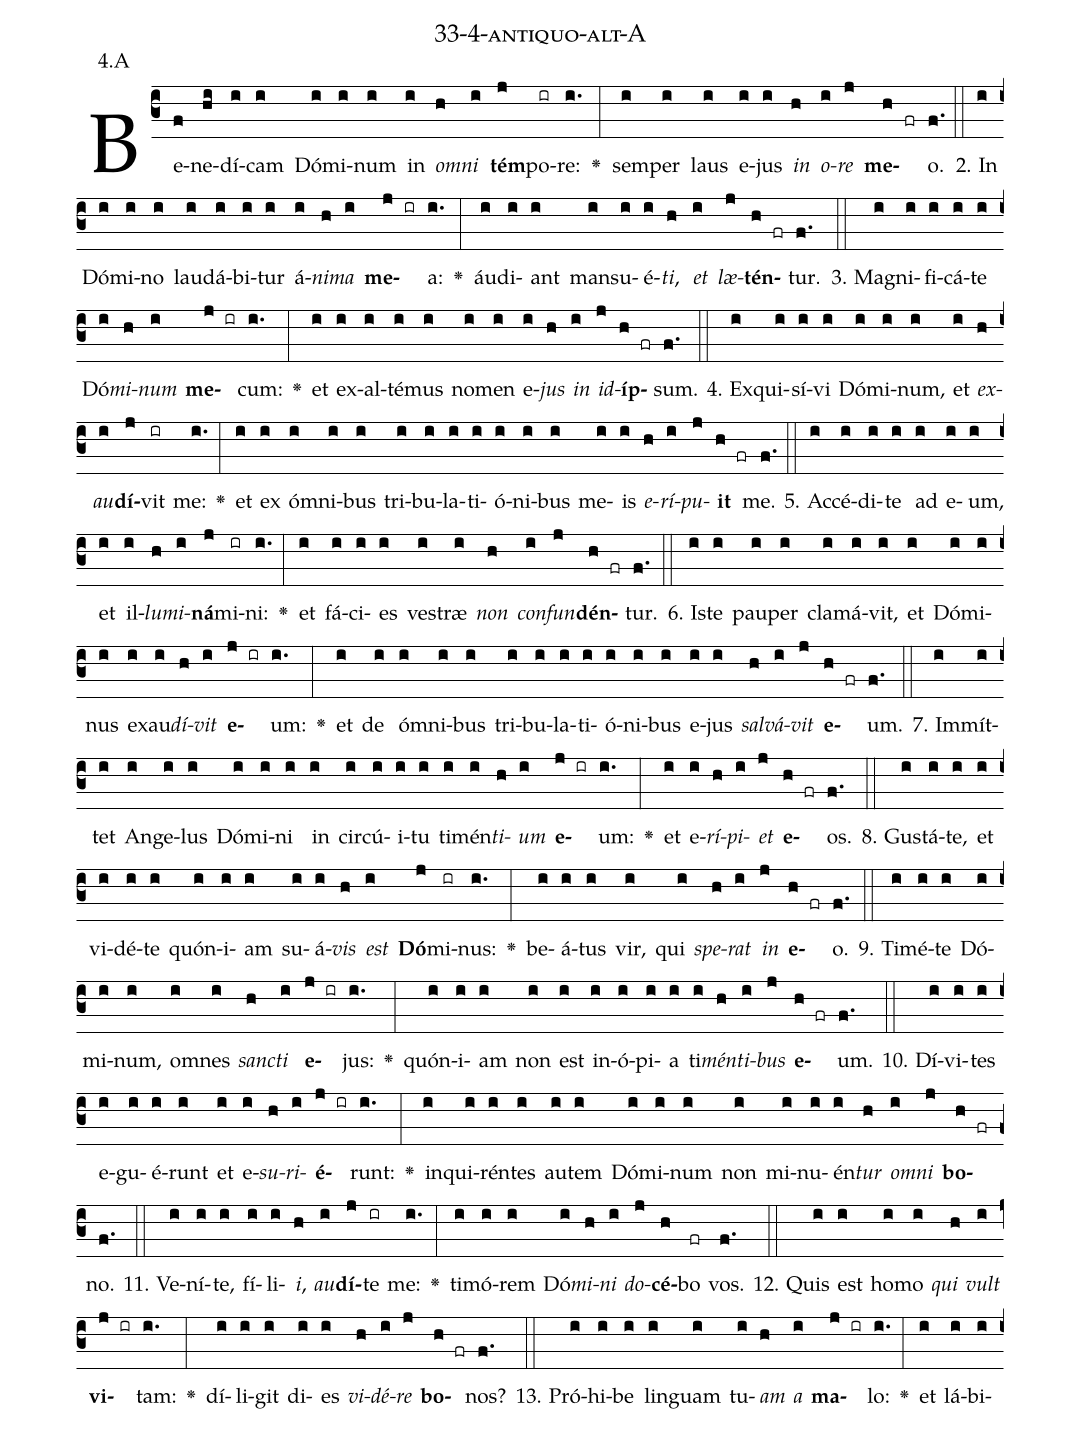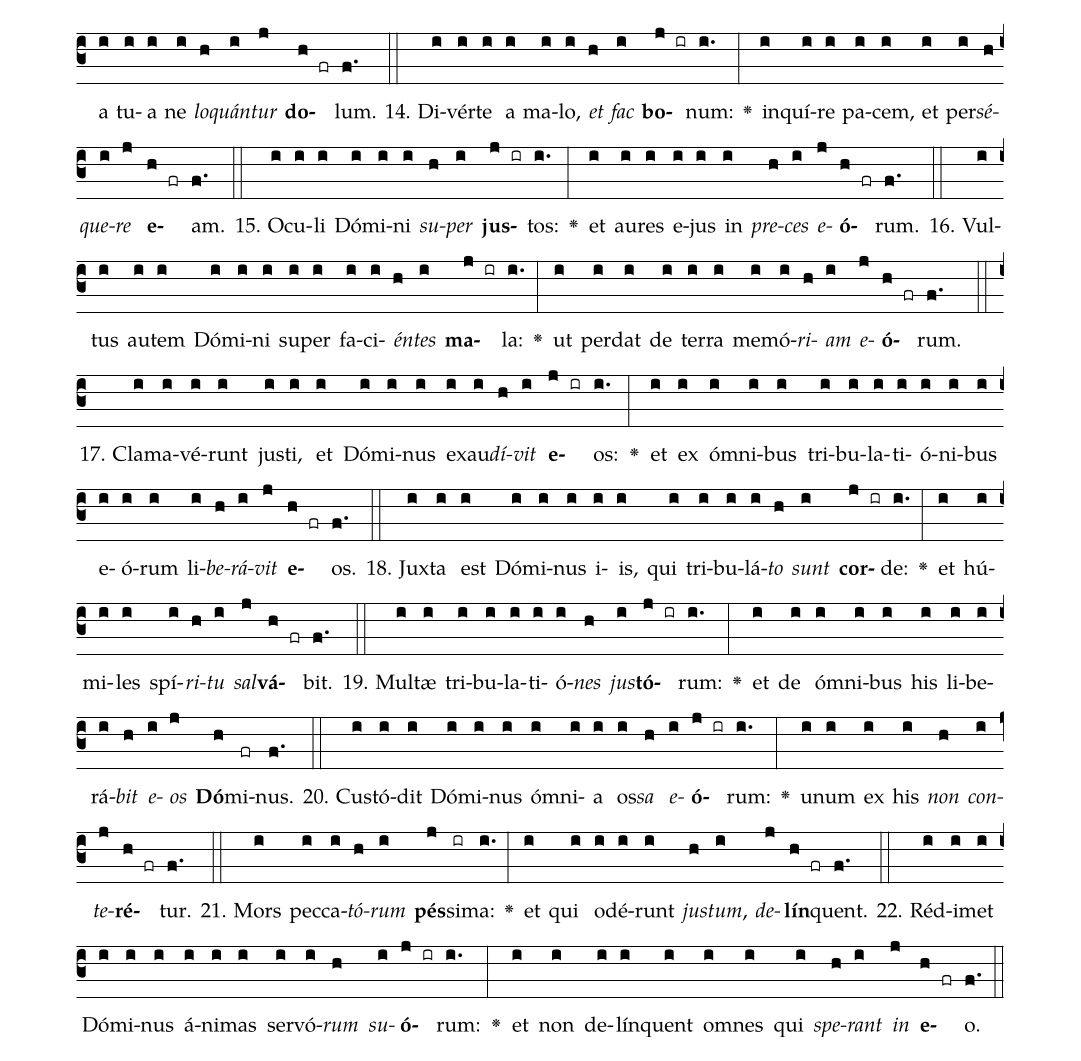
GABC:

name: 33-4-antiquo-alt-A;
annotation: 4.A;
%%
(c3)Be(f)ne(hi)dí(i)cam(i) Dó(i)mi(i)num(i) in(i) <i>om</i>(h)<i>ni</i>(i) <b>tém</b>(j)po(ir)re:(i.) <v>\greheightstar</v>(:) sem(i)per(i) laus(i) e(i)jus(i) <i>in</i>(h) <i>o</i>(i)<i>re</i>(j) <b>me</b>(h fr)o.(f.) (::)
2. In(i) Dó(i)mi(i)no(i) lau(i)dá(i)bi(i)tur(i) á(i)<i>ni</i>(h)<i>ma</i>(i) <b>me</b>(j ir)a:(i.) <v>\greheightstar</v>(:) áu(i)di(i)ant(i) man(i)su(i)é(i)<i>ti</i>,(h) <i>et</i>(i) <i>læ</i>(j)<b>tén</b>(h fr)tur.(f.) (::)
3. Ma(i)gni(i)fi(i)cá(i)te(i) Dó(i)<i>mi</i>(h)<i>num</i>(i) <b>me</b>(j ir)cum:(i.) <v>\greheightstar</v>(:) et(i) ex(i)al(i)té(i)mus(i) no(i)men(i) e(i)<i>jus</i>(h) <i>in</i>(i) <i>id</i>(j)<b>íp</b>(h fr)sum.(f.) (::)
4. Ex(i)qui(i)sí(i)vi(i) Dó(i)mi(i)num,(i) et(i) <i>ex</i>(h)<i>au</i>(i)<b>dí</b>(j)vit(ir) me:(i.) <v>\greheightstar</v>(:) et(i) ex(i) óm(i)ni(i)bus(i) tri(i)bu(i)la(i)ti(i)ó(i)ni(i)bus(i) me(i)is(i) <i>e</i>(h)<i>rí</i>(i)<i>pu</i>(j)<b>it</b>(h fr) me.(f.) (::)
5. Ac(i)cé(i)di(i)te(i) ad(i) e(i)um,(i) et(i) il(i)<i>lu</i>(h)<i>mi</i>(i)<b>ná</b>(j)mi(ir)ni:(i.) <v>\greheightstar</v>(:) et(i) fá(i)ci(i)es(i) ves(i)træ(i) <i>non</i>(h) <i>con</i>(i)<i>fun</i>(j)<b>dén</b>(h fr)tur.(f.) (::)
6. Is(i)te(i) pau(i)per(i) cla(i)má(i)vit,(i) et(i) Dó(i)mi(i)nus(i) ex(i)au(i)<i>dí</i>(h)<i>vit</i>(i) <b>e</b>(j ir)um:(i.) <v>\greheightstar</v>(:) et(i) de(i) óm(i)ni(i)bus(i) tri(i)bu(i)la(i)ti(i)ó(i)ni(i)bus(i) e(i)jus(i) <i>sal</i>(h)<i>vá</i>(i)<i>vit</i>(j) <b>e</b>(h fr)um.(f.) (::)
7. Im(i)mít(i)tet(i) An(i)ge(i)lus(i) Dó(i)mi(i)ni(i) in(i) cir(i)cú(i)i(i)tu(i) ti(i)mén(i)<i>ti</i>(h)<i>um</i>(i) <b>e</b>(j ir)um:(i.) <v>\greheightstar</v>(:) et(i) e(i)<i>rí</i>(h)<i>pi</i>(i)<i>et</i>(j) <b>e</b>(h fr)os.(f.) (::)
8. Gus(i)tá(i)te,(i) et(i) vi(i)dé(i)te(i) quón(i)i(i)am(i) su(i)á(i)<i>vis</i>(h) <i>est</i>(i) <b>Dó</b>(j)mi(ir)nus:(i.) <v>\greheightstar</v>(:) be(i)á(i)tus(i) vir,(i) qui(i) <i>spe</i>(h)<i>rat</i>(i) <i>in</i>(j) <b>e</b>(h fr)o.(f.) (::)
9. Ti(i)mé(i)te(i) Dó(i)mi(i)num,(i) om(i)nes(i) <i>sanc</i>(h)<i>ti</i>(i) <b>e</b>(j ir)jus:(i.) <v>\greheightstar</v>(:) quón(i)i(i)am(i) non(i) est(i) in(i)ó(i)pi(i)a(i) ti(i)<i>mén</i>(h)<i>ti</i>(i)<i>bus</i>(j) <b>e</b>(h fr)um.(f.) (::)
10. Dí(i)vi(i)tes(i) e(i)gu(i)é(i)runt(i) et(i) e(i)<i>su</i>(h)<i>ri</i>(i)<b>é</b>(j ir)runt:(i.) <v>\greheightstar</v>(:) in(i)qui(i)rén(i)tes(i) au(i)tem(i) Dó(i)mi(i)num(i) non(i) mi(i)nu(i)én(i)<i>tur</i>(h) <i>om</i>(i)<i>ni</i>(j) <b>bo</b>(h fr)no.(f.) (::)
11. Ve(i)ní(i)te,(i) fí(i)li(i)<i>i</i>,(h) <i>au</i>(i)<b>dí</b>(j)te(ir) me:(i.) <v>\greheightstar</v>(:) ti(i)mó(i)rem(i) Dó(i)<i>mi</i>(h)<i>ni</i>(i) <i>do</i>(j)<b>cé</b>(h)bo(fr) vos.(f.) (::)
12. Quis(i) est(i) ho(i)mo(i) <i>qui</i>(h) <i>vult</i>(i) <b>vi</b>(j ir)tam:(i.) <v>\greheightstar</v>(:) dí(i)li(i)git(i) di(i)es(i) <i>vi</i>(h)<i>dé</i>(i)<i>re</i>(j) <b>bo</b>(h fr)nos?(f.) (::)
13. Pró(i)hi(i)be(i) lin(i)guam(i) tu(i)<i>am</i>(h) <i>a</i>(i) <b>ma</b>(j ir)lo:(i.) <v>\greheightstar</v>(:) et(i) lá(i)bi(i)a(i) tu(i)a(i) ne(i) <i>lo</i>(h)<i>quán</i>(i)<i>tur</i>(j) <b>do</b>(h fr)lum.(f.) (::)
14. Di(i)vér(i)te(i) a(i) ma(i)lo,(i) <i>et</i>(h) <i>fac</i>(i) <b>bo</b>(j ir)num:(i.) <v>\greheightstar</v>(:) in(i)quí(i)re(i) pa(i)cem,(i) et(i) per(i)<i>sé</i>(h)<i>que</i>(i)<i>re</i>(j) <b>e</b>(h fr)am.(f.) (::)
15. O(i)cu(i)li(i) Dó(i)mi(i)ni(i) <i>su</i>(h)<i>per</i>(i) <b>jus</b>(j ir)tos:(i.) <v>\greheightstar</v>(:) et(i) au(i)res(i) e(i)jus(i) in(i) <i>pre</i>(h)<i>ces</i>(i) <i>e</i>(j)<b>ó</b>(h fr)rum.(f.) (::)
16. Vul(i)tus(i) au(i)tem(i) Dó(i)mi(i)ni(i) su(i)per(i) fa(i)ci(i)<i>én</i>(h)<i>tes</i>(i) <b>ma</b>(j ir)la:(i.) <v>\greheightstar</v>(:) ut(i) per(i)dat(i) de(i) ter(i)ra(i) me(i)mó(i)<i>ri</i>(h)<i>am</i>(i) <i>e</i>(j)<b>ó</b>(h fr)rum.(f.) (::)
17. Cla(i)ma(i)vé(i)runt(i) jus(i)ti,(i) et(i) Dó(i)mi(i)nus(i) ex(i)au(i)<i>dí</i>(h)<i>vit</i>(i) <b>e</b>(j ir)os:(i.) <v>\greheightstar</v>(:) et(i) ex(i) óm(i)ni(i)bus(i) tri(i)bu(i)la(i)ti(i)ó(i)ni(i)bus(i) e(i)ó(i)rum(i) li(i)<i>be</i>(h)<i>rá</i>(i)<i>vit</i>(j) <b>e</b>(h fr)os.(f.) (::)
18. Jux(i)ta(i) est(i) Dó(i)mi(i)nus(i) i(i)is,(i) qui(i) tri(i)bu(i)lá(i)<i>to</i>(h) <i>sunt</i>(i) <b>cor</b>(j ir)de:(i.) <v>\greheightstar</v>(:) et(i) hú(i)mi(i)les(i) spí(i)<i>ri</i>(h)<i>tu</i>(i) <i>sal</i>(j)<b>vá</b>(h fr)bit.(f.) (::)
19. Mul(i)tæ(i) tri(i)bu(i)la(i)ti(i)ó(i)<i>nes</i>(h) <i>jus</i>(i)<b>tó</b>(j ir)rum:(i.) <v>\greheightstar</v>(:) et(i) de(i) óm(i)ni(i)bus(i) his(i) li(i)be(i)rá(i)<i>bit</i>(h) <i>e</i>(i)<i>os</i>(j) <b>Dó</b>(h)mi(fr)nus.(f.) (::)
20. Cus(i)tó(i)dit(i) Dó(i)mi(i)nus(i) óm(i)ni(i)a(i) os(i)<i>sa</i>(h) <i>e</i>(i)<b>ó</b>(j ir)rum:(i.) <v>\greheightstar</v>(:) u(i)num(i) ex(i) his(i) <i>non</i>(h) <i>con</i>(i)<i>te</i>(j)<b>ré</b>(h fr)tur.(f.) (::)
21. Mors(i) pec(i)ca(i)<i>tó</i>(h)<i>rum</i>(i) <b>pés</b>(j)si(ir)ma:(i.) <v>\greheightstar</v>(:) et(i) qui(i) o(i)dé(i)runt(i) <i>jus</i>(h)<i>tum</i>,(i) <i>de</i>(j)<b>lín</b>(h fr)quent.(f.) (::)
22. Réd(i)i(i)met(i) Dó(i)mi(i)nus(i) á(i)ni(i)mas(i) ser(i)vó(i)<i>rum</i>(h) <i>su</i>(i)<b>ó</b>(j ir)rum:(i.) <v>\greheightstar</v>(:) et(i) non(i) de(i)lín(i)quent(i) om(i)nes(i) qui(i) <i>spe</i>(h)<i>rant</i>(i) <i>in</i>(j) <b>e</b>(h fr)o.(f.) (::)
